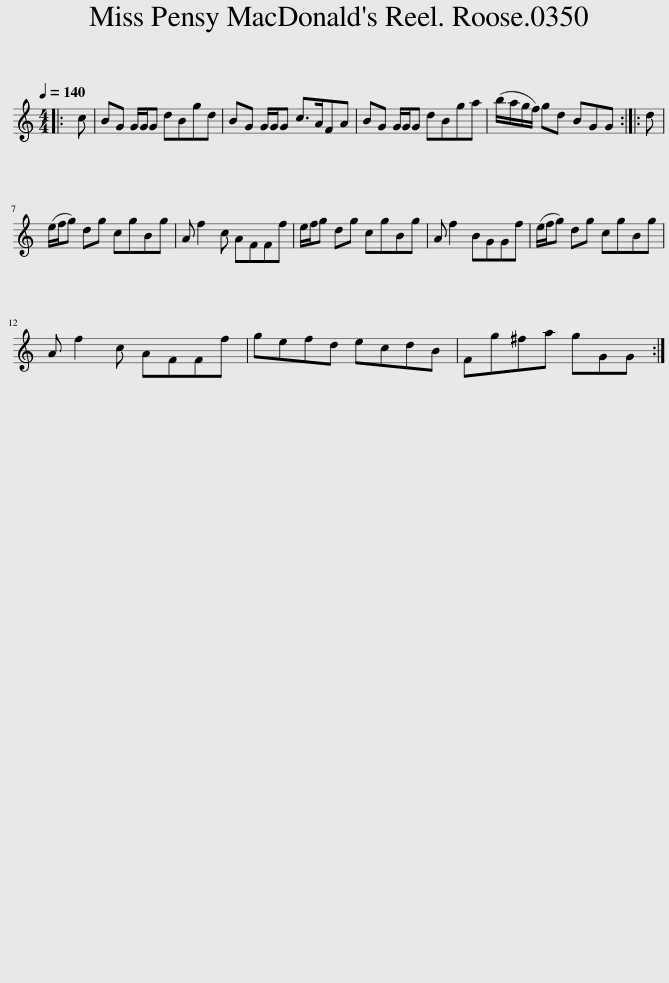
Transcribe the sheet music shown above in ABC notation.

X:1
L:1/8
Q:1/4=140
M:4/4
I:linebreak $
K:C
V:1 treble
V:1
|: c | BG G/G/G dBgd | BG G/G/G c>AFA | BG G/G/G dBga | (b/a/g/f/) gd BGG :: %5
 d |$ (e/f/g) dg cgBg | A f2 c AFFf | e/f/g dg cgBg | A f2 BGGf | %10
 (e/f/g) dg cgBg |$ A f2 c AFFf | gefd ecdB | Fg^fa gGG :| %14
